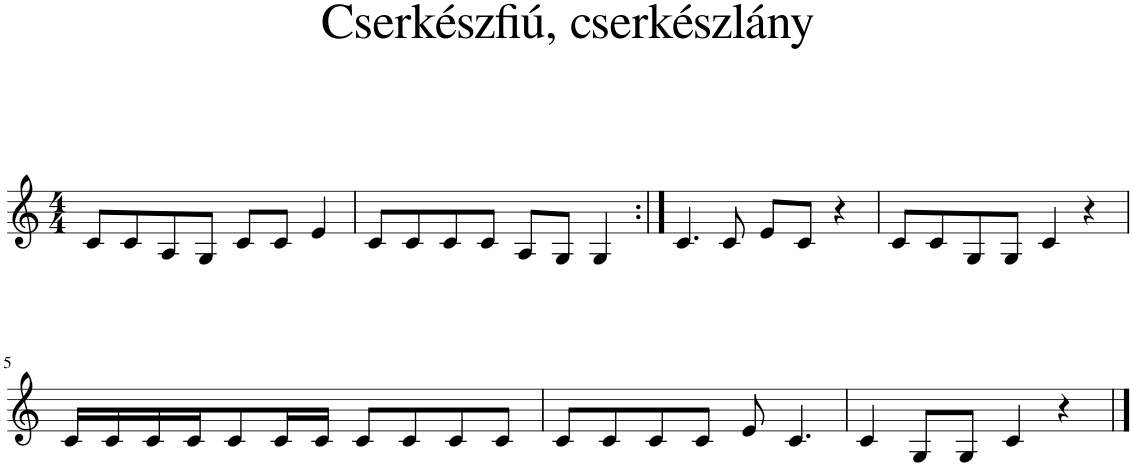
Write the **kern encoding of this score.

**kern
*part1
*staff1
*I"Piano
*I'Pno
*clefG2
*k[]
*M4/4
=1
8c/L
8c/
8A/
8G/J
8c/L
8c/J
4e/
=2
8c/L
8c/
8c/
8c/J
8A/L
8G/J
4G/
=3:|!
4.c/
8c/
8e/L
8c/J
4r
=4
8c/L
8c/
8G/
8G/J
4c/
4r
!!LO:LB:g=z
=5
16c/LL
16c/
16c/
16c/J
8c/
16c/L
16c/JJ
8c/L
8c/
8c/
8c/J
=6
8c/L
8c/
8c/
8c/J
8e/
4.c/
=7
4c/
8G/L
8G/J
4c/
4r
==
*-
